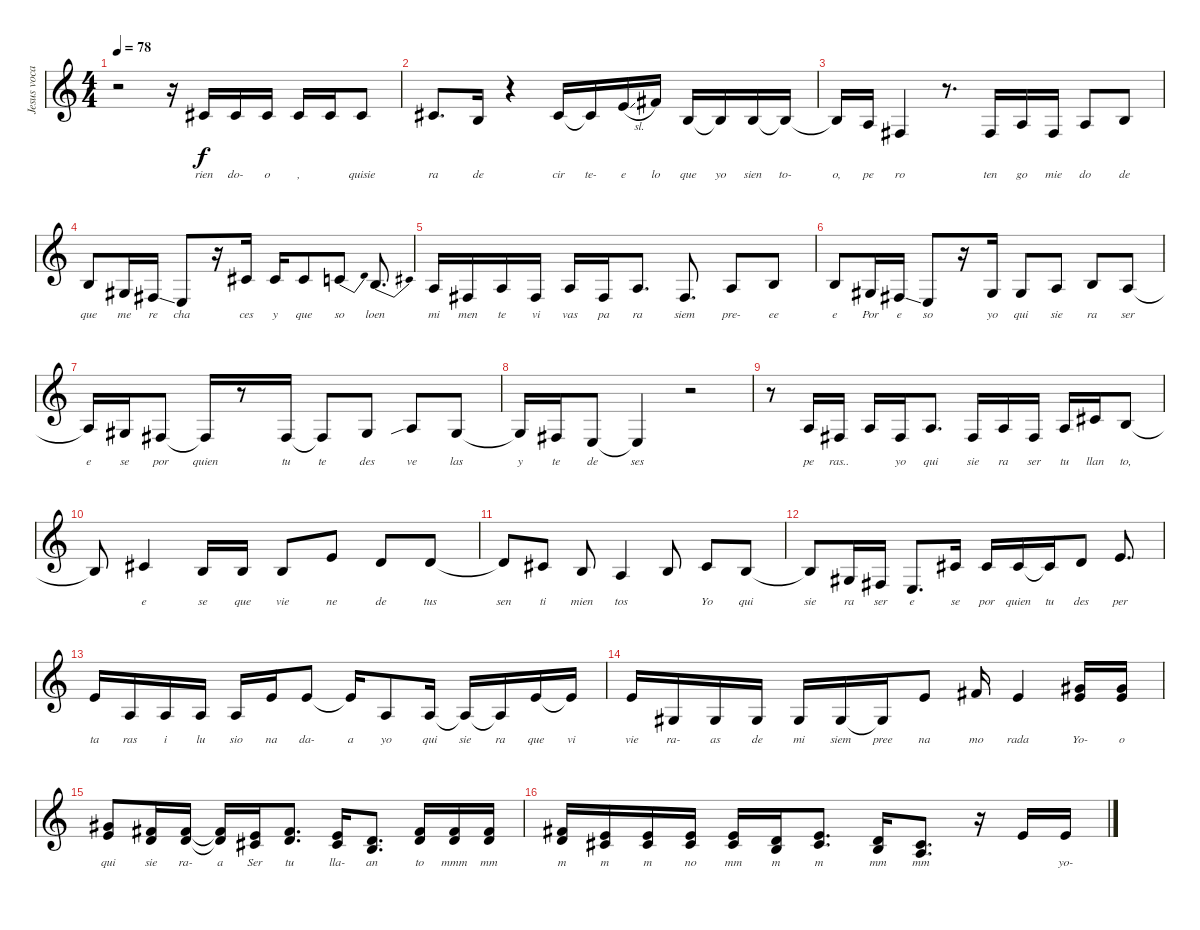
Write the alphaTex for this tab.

\track ("Jesus vocal" "Jesus voca") {instrument flute}
\staff {score}
\tuning (E4 B3 G3 D3 A2 E2) {hide}
\ts (4 4)
\tempo 78
\clef g2
\ks c
r.2{dy f} r.16 2.2.16{lyrics (0 "rien") lyrics (1 "") lyrics (2 "") lyrics (3 "") lyrics (4 "")} 2.2.16{lyrics (0 "do-") lyrics (1 "") lyrics (2 "") lyrics (3 "") lyrics (4 "")} 2.2.16{lyrics (0 "o") lyrics (1 "") lyrics (2 "") lyrics (3 "") lyrics (4 "")} 2.2.16{lyrics (0 ",") lyrics (1 "") lyrics (2 "") lyrics (3 "") lyrics (4 "")} 2.2.16{lyrics (0 "") lyrics (1 "") lyrics (2 "") lyrics (3 "") lyrics (4 "")} 2.2.8{lyrics (0 "quisie") lyrics (1 "") lyrics (2 "") lyrics (3 "") lyrics (4 "")} |
2.2.8{d lyrics (0 "ra") lyrics (1 "") lyrics (2 "") lyrics (3 "") lyrics (4 "")} 0.2.16{lyrics (0 "de") lyrics (1 "") lyrics (2 "") lyrics (3 "") lyrics (4 "")} r.4 2.2.16{lyrics (0 "cir") lyrics (1 "") lyrics (2 "") lyrics (3 "") lyrics (4 "")} 2.2{t}.16{lyrics (0 "te-") lyrics (1 "") lyrics (2 "") lyrics (3 "") lyrics (4 "")} 0.1{sl}.16{lyrics (0 "e") lyrics (1 "") lyrics (2 "") lyrics (3 "") lyrics (4 "")} 2.1.16{lyrics (0 "lo") lyrics (1 "") lyrics (2 "") lyrics (3 "") lyrics (4 "")} 0.2.16{lyrics (0 "que") lyrics (1 "") lyrics (2 "") lyrics (3 "") lyrics (4 "")} 0.2{t}.16{lyrics (0 "yo") lyrics (1 "") lyrics (2 "") lyrics (3 "") lyrics (4 "")} 0.2.16{lyrics (0 "sien") lyrics (1 "") lyrics (2 "") lyrics (3 "") lyrics (4 "")} 0.2{t}.16{lyrics (0 "to-") lyrics (1 "") lyrics (2 "") lyrics (3 "") lyrics (4 "")} |
0.2{t}.16{lyrics (0 "o,") lyrics (1 "") lyrics (2 "") lyrics (3 "") lyrics (4 "")} 2.3.16{lyrics (0 "pe") lyrics (1 "") lyrics (2 "") lyrics (3 "") lyrics (4 "")} 4.4.4{lyrics (0 "ro") lyrics (1 "") lyrics (2 "") lyrics (3 "") lyrics (4 "")} r.8{d} 4.4.16{lyrics (0 "ten") lyrics (1 "") lyrics (2 "") lyrics (3 "") lyrics (4 "")} 2.3.16{lyrics (0 "go") lyrics (1 "") lyrics (2 "") lyrics (3 "") lyrics (4 "")} 4.4.16{lyrics (0 "mie") lyrics (1 "") lyrics (2 "") lyrics (3 "") lyrics (4 "")} 2.3.8{lyrics (0 "do") lyrics (1 "") lyrics (2 "") lyrics (3 "") lyrics (4 "")} 4.3.8{lyrics (0 "de") lyrics (1 "") lyrics (2 "") lyrics (3 "") lyrics (4 "")} |
0.2.8{lyrics (0 "que") lyrics (1 "") lyrics (2 "") lyrics (3 "") lyrics (4 "")} 1.3.16{lyrics (0 "me") lyrics (1 "") lyrics (2 "") lyrics (3 "") lyrics (4 "")} 4.4{ss}.16{lyrics (0 "re") lyrics (1 "") lyrics (2 "") lyrics (3 "") lyrics (4 "")} 2.4.8{lyrics (0 "cha") lyrics (1 "") lyrics (2 "") lyrics (3 "") lyrics (4 "")} r.16 2.2.16{lyrics (0 "ces") lyrics (1 "") lyrics (2 "") lyrics (3 "") lyrics (4 "")} 2.2.16{lyrics (0 "y") lyrics (1 "") lyrics (2 "") lyrics (3 "") lyrics (4 "")} 2.2.8{lyrics (0 "que") lyrics (1 "") lyrics (2 "") lyrics (3 "") lyrics (4 "")} 1.2{be (bend 0 0 60 4)}.8{lyrics (0 "so") lyrics (1 "") lyrics (2 "") lyrics (3 "") lyrics (4 "")} 0.2{be (bend 0 0 60 4)}.8{d lyrics (0 "loen") lyrics (1 "") lyrics (2 "") lyrics (3 "") lyrics (4 "")} |
2.3.16{lyrics (0 "mi") lyrics (1 "") lyrics (2 "") lyrics (3 "") lyrics (4 "")} 4.4.16{lyrics (0 "men") lyrics (1 "") lyrics (2 "") lyrics (3 "") lyrics (4 "")} 2.3.16{lyrics (0 "te") lyrics (1 "") lyrics (2 "") lyrics (3 "") lyrics (4 "")} 4.4.16{lyrics (0 "vi") lyrics (1 "") lyrics (2 "") lyrics (3 "") lyrics (4 "")} 2.3.16{lyrics (0 "vas") lyrics (1 "") lyrics (2 "") lyrics (3 "") lyrics (4 "")} 4.4.16{lyrics (0 "pa") lyrics (1 "") lyrics (2 "") lyrics (3 "") lyrics (4 "")} 2.3.8{d lyrics (0 "ra") lyrics (1 "") lyrics (2 "") lyrics (3 "") lyrics (4 "")} 4.4.8{d lyrics (0 "siem") lyrics (1 "") lyrics (2 "") lyrics (3 "") lyrics (4 "")} 2.3.8{lyrics (0 "pre-") lyrics (1 "") lyrics (2 "") lyrics (3 "") lyrics (4 "")} 0.2.8{lyrics (0 "ee") lyrics (1 "") lyrics (2 "") lyrics (3 "") lyrics (4 "")} |
0.2.8{lyrics (0 "e") lyrics (1 "") lyrics (2 "") lyrics (3 "") lyrics (4 "")} 1.3.16{lyrics (0 "Por") lyrics (1 "") lyrics (2 "") lyrics (3 "") lyrics (4 "")} 4.4{ss}.16{lyrics (0 "e") lyrics (1 "") lyrics (2 "") lyrics (3 "") lyrics (4 "")} 2.4.8{lyrics (0 "so") lyrics (1 "") lyrics (2 "") lyrics (3 "") lyrics (4 "")} r.16 1.3.16{lyrics (0 "yo") lyrics (1 "") lyrics (2 "") lyrics (3 "") lyrics (4 "")} 1.3.8{lyrics (0 "qui") lyrics (1 "") lyrics (2 "") lyrics (3 "") lyrics (4 "")} 2.3.8{lyrics (0 "sie") lyrics (1 "") lyrics (2 "") lyrics (3 "") lyrics (4 "")} 0.2.8{lyrics (0 "ra") lyrics (1 "") lyrics (2 "") lyrics (3 "") lyrics (4 "")} 2.3.8{lyrics (0 "ser") lyrics (1 "") lyrics (2 "") lyrics (3 "") lyrics (4 "")} |
2.3{t}.16{lyrics (0 "e") lyrics (1 "") lyrics (2 "") lyrics (3 "") lyrics (4 "")} 1.3.16{lyrics (0 "se") lyrics (1 "") lyrics (2 "") lyrics (3 "") lyrics (4 "")} 4.4.8{lyrics (0 "por") lyrics (1 "") lyrics (2 "") lyrics (3 "") lyrics (4 "")} 4.4{t}.16{lyrics (0 "quien") lyrics (1 "") lyrics (2 "") lyrics (3 "") lyrics (4 "")} r.8 4.4.16{lyrics (0 "tu") lyrics (1 "") lyrics (2 "") lyrics (3 "") lyrics (4 "")} 4.4{t}.8{lyrics (0 "te") lyrics (1 "") lyrics (2 "") lyrics (3 "") lyrics (4 "")} 6.4.8{lyrics (0 "des") lyrics (1 "") lyrics (2 "") lyrics (3 "") lyrics (4 "")} 2.3{sib}.8{lyrics (0 "ve") lyrics (1 "") lyrics (2 "") lyrics (3 "") lyrics (4 "")} 1.3.8{lyrics (0 "las") lyrics (1 "") lyrics (2 "") lyrics (3 "") lyrics (4 "")} |
1.3{t}.16{lyrics (0 "y") lyrics (1 "") lyrics (2 "") lyrics (3 "") lyrics (4 "")} 4.4.16{lyrics (0 "te") lyrics (1 "") lyrics (2 "") lyrics (3 "") lyrics (4 "")} 2.4.8{lyrics (0 "de") lyrics (1 "") lyrics (2 "") lyrics (3 "") lyrics (4 "")} 2.4{t}.4{lyrics (0 "ses") lyrics (1 "") lyrics (2 "") lyrics (3 "") lyrics (4 "")} r.2 |
r.8 2.3.16{lyrics (0 "pe") lyrics (1 "") lyrics (2 "") lyrics (3 "") lyrics (4 "")} 4.4.16{lyrics (0 "ras..") lyrics (1 "") lyrics (2 "") lyrics (3 "") lyrics (4 "")} 2.3.16{lyrics (0 "") lyrics (1 "") lyrics (2 "") lyrics (3 "") lyrics (4 "")} 4.4.16{lyrics (0 "yo") lyrics (1 "") lyrics (2 "") lyrics (3 "") lyrics (4 "")} 2.3.8{d lyrics (0 "qui") lyrics (1 "") lyrics (2 "") lyrics (3 "") lyrics (4 "")} 4.4.16{lyrics (0 "sie") lyrics (1 "") lyrics (2 "") lyrics (3 "") lyrics (4 "")} 2.3.16{lyrics (0 "ra") lyrics (1 "") lyrics (2 "") lyrics (3 "") lyrics (4 "")} 4.4.16{lyrics (0 "ser") lyrics (1 "") lyrics (2 "") lyrics (3 "") lyrics (4 "")} 2.3.16{lyrics (0 "tu") lyrics (1 "") lyrics (2 "") lyrics (3 "") lyrics (4 "")} 2.2.16{lyrics (0 "llan") lyrics (1 "") lyrics (2 "") lyrics (3 "") lyrics (4 "")} 0.2.8{lyrics (0 "to,") lyrics (1 "") lyrics (2 "") lyrics (3 "") lyrics (4 "")} |
0.2{t}.8{lyrics (0 "") lyrics (1 "") lyrics (2 "") lyrics (3 "") lyrics (4 "")} 2.2.4{lyrics (0 "e") lyrics (1 "") lyrics (2 "") lyrics (3 "") lyrics (4 "")} 0.2.16{lyrics (0 "se") lyrics (1 "") lyrics (2 "") lyrics (3 "") lyrics (4 "")} 4.3.16{lyrics (0 "que") lyrics (1 "") lyrics (2 "") lyrics (3 "") lyrics (4 "")} 0.2.8{lyrics (0 "vie") lyrics (1 "") lyrics (2 "") lyrics (3 "") lyrics (4 "")} 0.1.8{lyrics (0 "ne") lyrics (1 "") lyrics (2 "") lyrics (3 "") lyrics (4 "")} 3.2.8{lyrics (0 "de") lyrics (1 "") lyrics (2 "") lyrics (3 "") lyrics (4 "")} 3.2.8{lyrics (0 "tus") lyrics (1 "") lyrics (2 "") lyrics (3 "") lyrics (4 "")} |
3.2{t}.8{lyrics (0 "sen") lyrics (1 "") lyrics (2 "") lyrics (3 "") lyrics (4 "")} 2.2.8{lyrics (0 "ti") lyrics (1 "") lyrics (2 "") lyrics (3 "") lyrics (4 "")} 0.2.8{lyrics (0 "mien") lyrics (1 "") lyrics (2 "") lyrics (3 "") lyrics (4 "")} 2.3.4{lyrics (0 "tos") lyrics (1 "") lyrics (2 "") lyrics (3 "") lyrics (4 "")} 0.2.8{lyrics (0 "") lyrics (1 "") lyrics (2 "") lyrics (3 "") lyrics (4 "")} 2.2.8{lyrics (0 "Yo") lyrics (1 "") lyrics (2 "") lyrics (3 "") lyrics (4 "")} 0.2.8{lyrics (0 "qui") lyrics (1 "") lyrics (2 "") lyrics (3 "") lyrics (4 "")} |
0.2{t}.8{lyrics (0 "sie") lyrics (1 "") lyrics (2 "") lyrics (3 "") lyrics (4 "")} 1.3.16{lyrics (0 "ra") lyrics (1 "") lyrics (2 "") lyrics (3 "") lyrics (4 "")} 4.4.16{lyrics (0 "ser") lyrics (1 "") lyrics (2 "") lyrics (3 "") lyrics (4 "")} 2.4.8{d lyrics (0 "e") lyrics (1 "") lyrics (2 "") lyrics (3 "") lyrics (4 "")} 2.2.16{lyrics (0 "se") lyrics (1 "") lyrics (2 "") lyrics (3 "") lyrics (4 "")} 2.2.16{lyrics (0 "por") lyrics (1 "") lyrics (2 "") lyrics (3 "") lyrics (4 "")} 2.2.16{lyrics (0 "quien") lyrics (1 "") lyrics (2 "") lyrics (3 "") lyrics (4 "")} 2.2{t}.16{lyrics (0 "tu") lyrics (1 "") lyrics (2 "") lyrics (3 "") lyrics (4 "")} 3.2.8{lyrics (0 "des") lyrics (1 "") lyrics (2 "") lyrics (3 "") lyrics (4 "")} 0.1.8{d lyrics (0 "per") lyrics (1 "") lyrics (2 "") lyrics (3 "") lyrics (4 "")} |
0.1.16{lyrics (0 "ta") lyrics (1 "") lyrics (2 "") lyrics (3 "") lyrics (4 "")} 2.3.16{lyrics (0 "ras") lyrics (1 "") lyrics (2 "") lyrics (3 "") lyrics (4 "")} 2.3.16{lyrics (0 "i") lyrics (1 "") lyrics (2 "") lyrics (3 "") lyrics (4 "")} 2.3.16{lyrics (0 "lu") lyrics (1 "") lyrics (2 "") lyrics (3 "") lyrics (4 "")} 2.3.16{lyrics (0 "sio") lyrics (1 "") lyrics (2 "") lyrics (3 "") lyrics (4 "")} 0.1.16{lyrics (0 "na") lyrics (1 "") lyrics (2 "") lyrics (3 "") lyrics (4 "")} 0.1.8{lyrics (0 "da-") lyrics (1 "") lyrics (2 "") lyrics (3 "") lyrics (4 "")} 0.1{t}.16{lyrics (0 "a") lyrics (1 "") lyrics (2 "") lyrics (3 "") lyrics (4 "")} 2.3.8{lyrics (0 "yo") lyrics (1 "") lyrics (2 "") lyrics (3 "") lyrics (4 "")} 2.3.16{lyrics (0 "qui") lyrics (1 "") lyrics (2 "") lyrics (3 "") lyrics (4 "")} 2.3{t}.16{lyrics (0 "sie") lyrics (1 "") lyrics (2 "") lyrics (3 "") lyrics (4 "")} 2.3{t}.16{lyrics (0 "ra") lyrics (1 "") lyrics (2 "") lyrics (3 "") lyrics (4 "")} 0.1.16{lyrics (0 "que") lyrics (1 "") lyrics (2 "") lyrics (3 "") lyrics (4 "")} 0.1{t}.16{lyrics (0 "vi") lyrics (1 "") lyrics (2 "") lyrics (3 "") lyrics (4 "")} |
0.1.16{lyrics (0 "vie") lyrics (1 "") lyrics (2 "") lyrics (3 "") lyrics (4 "")} 1.3.16{lyrics (0 "ra-") lyrics (1 "") lyrics (2 "") lyrics (3 "") lyrics (4 "")} 1.3.16{lyrics (0 "as") lyrics (1 "") lyrics (2 "") lyrics (3 "") lyrics (4 "")} 1.3.16{lyrics (0 "de") lyrics (1 "") lyrics (2 "") lyrics (3 "") lyrics (4 "")} 1.3.16{lyrics (0 "mi") lyrics (1 "") lyrics (2 "") lyrics (3 "") lyrics (4 "")} 1.3.16{lyrics (0 "siem") lyrics (1 "") lyrics (2 "") lyrics (3 "") lyrics (4 "")} 1.3{t}.16{lyrics (0 "pree") lyrics (1 "") lyrics (2 "") lyrics (3 "") lyrics (4 "")} 0.1.8{lyrics (0 "na") lyrics (1 "") lyrics (2 "") lyrics (3 "") lyrics (4 "")} 2.1.16{lyrics (0 "mo") lyrics (1 "") lyrics (2 "") lyrics (3 "") lyrics (4 "")} 0.1.4{lyrics (0 "rada") lyrics (1 "") lyrics (2 "") lyrics (3 "") lyrics (4 "")} (0.1 9.2).16{lyrics (0 "Yo-") lyrics (1 "") lyrics (2 "") lyrics (3 "") lyrics (4 "")} (0.1 9.2).16{lyrics (0 "o") lyrics (1 "") lyrics (2 "") lyrics (3 "") lyrics (4 "")} |
(0.1 9.2).8{lyrics (0 "qui") lyrics (1 "") lyrics (2 "") lyrics (3 "") lyrics (4 "")} (2.1 3.2).16{lyrics (0 "sie") lyrics (1 "") lyrics (2 "") lyrics (3 "") lyrics (4 "")} (2.1 3.2).16{lyrics (0 "ra-") lyrics (1 "") lyrics (2 "") lyrics (3 "") lyrics (4 "")} (2.1{t} 3.2{t}).16{lyrics (0 "a") lyrics (1 "") lyrics (2 "") lyrics (3 "") lyrics (4 "")} (0.1 2.2).16{lyrics (0 "Ser") lyrics (1 "") lyrics (2 "") lyrics (3 "") lyrics (4 "")} (2.1 3.2).8{d lyrics (0 "tu") lyrics (1 "") lyrics (2 "") lyrics (3 "") lyrics (4 "")} (0.1 2.2).16{lyrics (0 "lla-") lyrics (1 "") lyrics (2 "") lyrics (3 "") lyrics (4 "")} (0.2 7.3).8{d lyrics (0 "an") lyrics (1 "") lyrics (2 "") lyrics (3 "") lyrics (4 "")} (2.1 3.2).16{lyrics (0 "to") lyrics (1 "") lyrics (2 "") lyrics (3 "") lyrics (4 "")} (2.1 3.2).16{lyrics (0 "mmm") lyrics (1 "") lyrics (2 "") lyrics (3 "") lyrics (4 "")} (2.1 3.2).16{lyrics (0 "mm") lyrics (1 "") lyrics (2 "") lyrics (3 "") lyrics (4 "")} |
(2.1 3.2).16{lyrics (0 "m") lyrics (1 "") lyrics (2 "") lyrics (3 "") lyrics (4 "")} (0.1 2.2).16{lyrics (0 "m") lyrics (1 "") lyrics (2 "") lyrics (3 "") lyrics (4 "")} (0.1 2.2).16{lyrics (0 "m") lyrics (1 "") lyrics (2 "") lyrics (3 "") lyrics (4 "")} (0.1 2.2).16{lyrics (0 "no") lyrics (1 "") lyrics (2 "") lyrics (3 "") lyrics (4 "")} (0.1 2.2).16{lyrics (0 "mm") lyrics (1 "") lyrics (2 "") lyrics (3 "") lyrics (4 "")} (0.2 7.3).16{lyrics (0 "m") lyrics (1 "") lyrics (2 "") lyrics (3 "") lyrics (4 "")} (0.1 2.2).8{d lyrics (0 "m") lyrics (1 "") lyrics (2 "") lyrics (3 "") lyrics (4 "")} (0.2 7.3).16{lyrics (0 "mm") lyrics (1 "") lyrics (2 "") lyrics (3 "") lyrics (4 "")} (2.2 2.3).8{d lyrics (0 "mm") lyrics (1 "") lyrics (2 "") lyrics (3 "") lyrics (4 "")} r.16 0.1.16{lyrics (0 "") lyrics (1 "") lyrics (2 "") lyrics (3 "") lyrics (4 "")} 0.1.16{lyrics (0 "yo-") lyrics (1 "") lyrics (2 "") lyrics (3 "") lyrics (4 "")}
